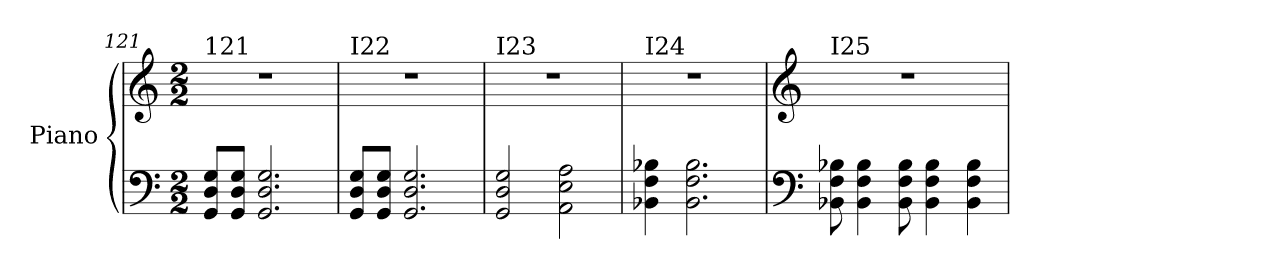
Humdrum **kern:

**kern	**kern
*part1	*part1
*staff2	*staff1
*I"Piano	*
*I'Pno	*
*clefF4	*clefG2
*k[]	*k[]
*C:	*C:
*M2/2	*M2/2
=121	=121
!	!LO:TX:a:t=121
8GG/ 8D/ 8G/L	1r
8GG/ 8D/ 8G/J	.
2.GG/ 2.D/ 2.G/	.
=122	=122
!	!LO:TX:a:t=I22
8GG/ 8D/ 8G/L	1r
8GG/ 8D/ 8G/J	.
2.GG/ 2.D/ 2.G/	.
=123	=123
!	!LO:TX:a:t=I23
2GG/ 2D/ 2G/	1r
2AA\ 2E\ 2A\	.
=124	=124
!	!LO:TX:a:t=I24
4BB-X\ 4F\ 4B-X\	1r
2.BB-\ 2.F\ 2.B-\	.
!!LO:PB:g=z
=125	=125
*clefF4	*clefG2
!	!LO:TX:a:t=I25
8BB-X\ 8F\ 8B-X\	1r
4BB-\ 4F\ 4B-\	.
8BB-\ 8F\ 8B-\	.
4BB-\ 4F\ 4B-\	.
4BB-\ 4F\ 4B-\	.
=	=
*-	*-
